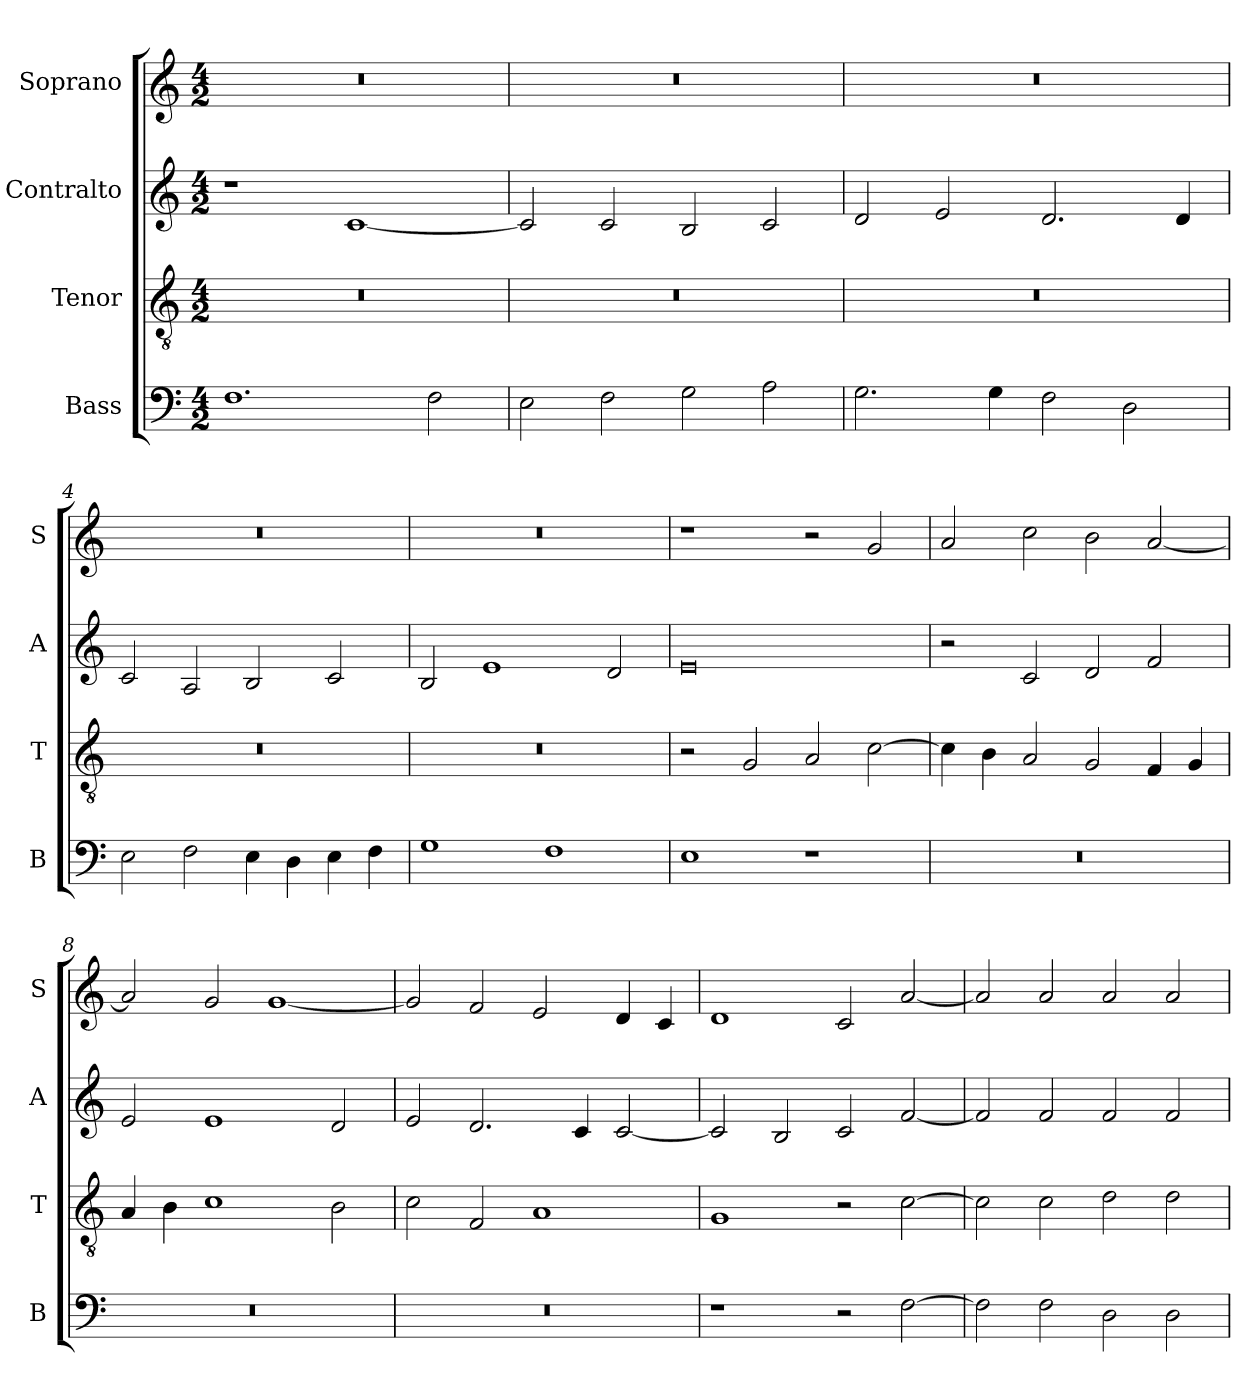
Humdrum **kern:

**kern	**kern	**kern	**kern
*part4	*part3	*part2	*part1
*staff4	*staff3	*staff2	*staff1
*I"Bass	*I"Tenor	*I"Contralto	*I"Soprano
*I'B	*I'T	*I'A	*I'S
*clefF4	*clefGv2	*clefG2	*clefG2
*k[]	*k[]	*k[]	*k[]
*E:phr	*E:phr	*E:phr	*E:phr
*M4/2	*M4/2	*M4/2	*M4/2
=1	=1	=1	=1
1.F	0r	1r	0r
.	.	[1c	.
2F	.	.	.
=2	=2	=2	=2
2E	0r	2c]	0r
2F	.	2c	.
2G	.	2B	.
2A	.	2c	.
=3	=3	=3	=3
2.G	0r	2d	0r
.	.	2e	.
4G	.	.	.
2F	.	2.d	.
2D	.	.	.
.	.	4d	.
=4	=4	=4	=4
2E	0r	2c	0r
2F	.	2A	.
4E	.	2B	.
4D	.	.	.
4E	.	2c	.
4F	.	.	.
=5	=5	=5	=5
1G	0r	2B	0r
.	.	1e	.
1F	.	.	.
.	.	2d	.
=6	=6	=6	=6
1E	2r	0e	1r
.	2G	.	.
1r	2A	.	2r
.	[2c	.	2g
=7	=7	=7	=7
0r	4c]	2r	2a
.	4B	.	.
.	2A	2c	2cc
.	2G	2d	2b
.	4F	2f	[2a
.	4G	.	.
=8	=8	=8	=8
0r	4A	2e	2a]
.	4B	.	.
.	1c	1e	2g
.	.	.	[1g
.	2B	2d	.
=9	=9	=9	=9
0r	2c	2e	2g]
.	2F	2.d	2f
.	1A	.	2e
.	.	4c	.
.	.	[2c	4d
.	.	.	4c
=10	=10	=10	=10
1r	1G	2c]	1d
.	.	2B	.
2r	2r	2c	2c
[2F	[2c	[2f	[2a
=11	=11	=11	=11
2F]	2c]	2f]	2a]
2F	2c	2f	2a
2D	2d	2f	2a
2D	2d	2f	2a
=	=	=	=
*-	*-	*-	*-
